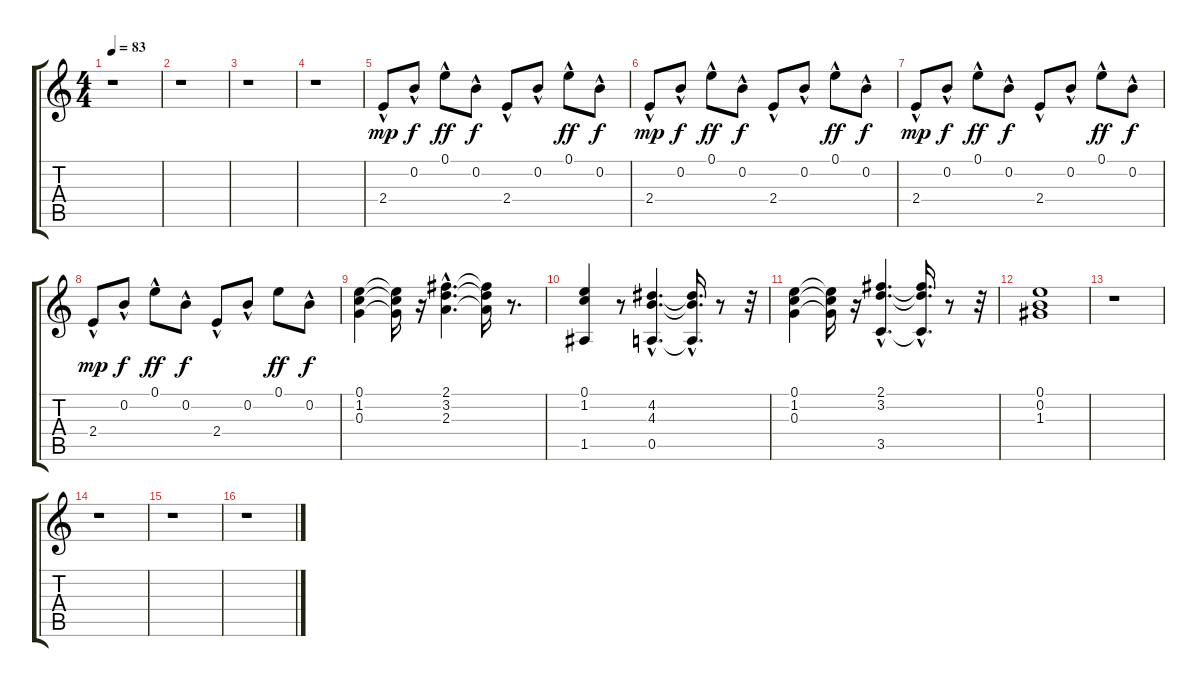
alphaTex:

\track "" {instrument distortionguitar}
\staff {score tabs}
\tuning (E4 B3 G3 D3 A2 E2) {hide}
\ts (4 4)
\tempo 83
\clef g2
\ks c
r.1{dy f} |
r.1 |
r.1 |
r.1 |
2.4{hac}.8{dy mp} 0.2{hac}.8{dy f} 0.1{hac}.8{dy ff} 0.2{hac}.8{dy f} 2.4{hac}.8 0.2{hac}.8 0.1{hac}.8{dy ff} 0.2{hac}.8{dy f} |
2.4{hac}.8{dy mp} 0.2{hac}.8{dy f} 0.1{hac}.8{dy ff} 0.2{hac}.8{dy f} 2.4{hac}.8 0.2{hac}.8 0.1{hac}.8{dy ff} 0.2{hac}.8{dy f} |
2.4{hac}.8{dy mp} 0.2{hac}.8{dy f} 0.1{hac}.8{dy ff} 0.2{hac}.8{dy f} 2.4{hac}.8 0.2{hac}.8 0.1{hac}.8{dy ff} 0.2{hac}.8{dy f} |
2.4{hac}.8{dy mp} 0.2{hac}.8{dy f} 0.1{hac}.8{dy ff} 0.2{hac}.8{dy f} 2.4{hac}.8 0.2{hac}.8 0.1.8{dy ff} 0.2{hac}.8{dy f} |
(0.1 1.2 0.3).4 (0.1{t} 1.2{t} 0.3{t}).16 r.16 (2.1{hac} 3.2{hac} 2.3{hac}).4{d} (2.1{t} 3.2{t} 2.3{t}).16 r.8{d} |
(0.1 1.2 1.5).4 r.8 (4.2{hac} 4.3{hac} 0.5{hac}).4{d} (4.2{hac t} 4.3{hac t} 0.5{hac t}).16{d} r.8 r.32 |
(0.1 1.2 0.3).4 (0.1{t} 1.2{t} 0.3{t}).16 r.16 (2.1{hac} 3.2{hac} 3.5{hac}).4{d} (2.1{hac t} 3.2{t} 3.5{hac t}).16{d} r.8 r.32 |
(0.1 0.2 1.3).1 |
r.1 |
r.1 |
r.1 |
r.1
